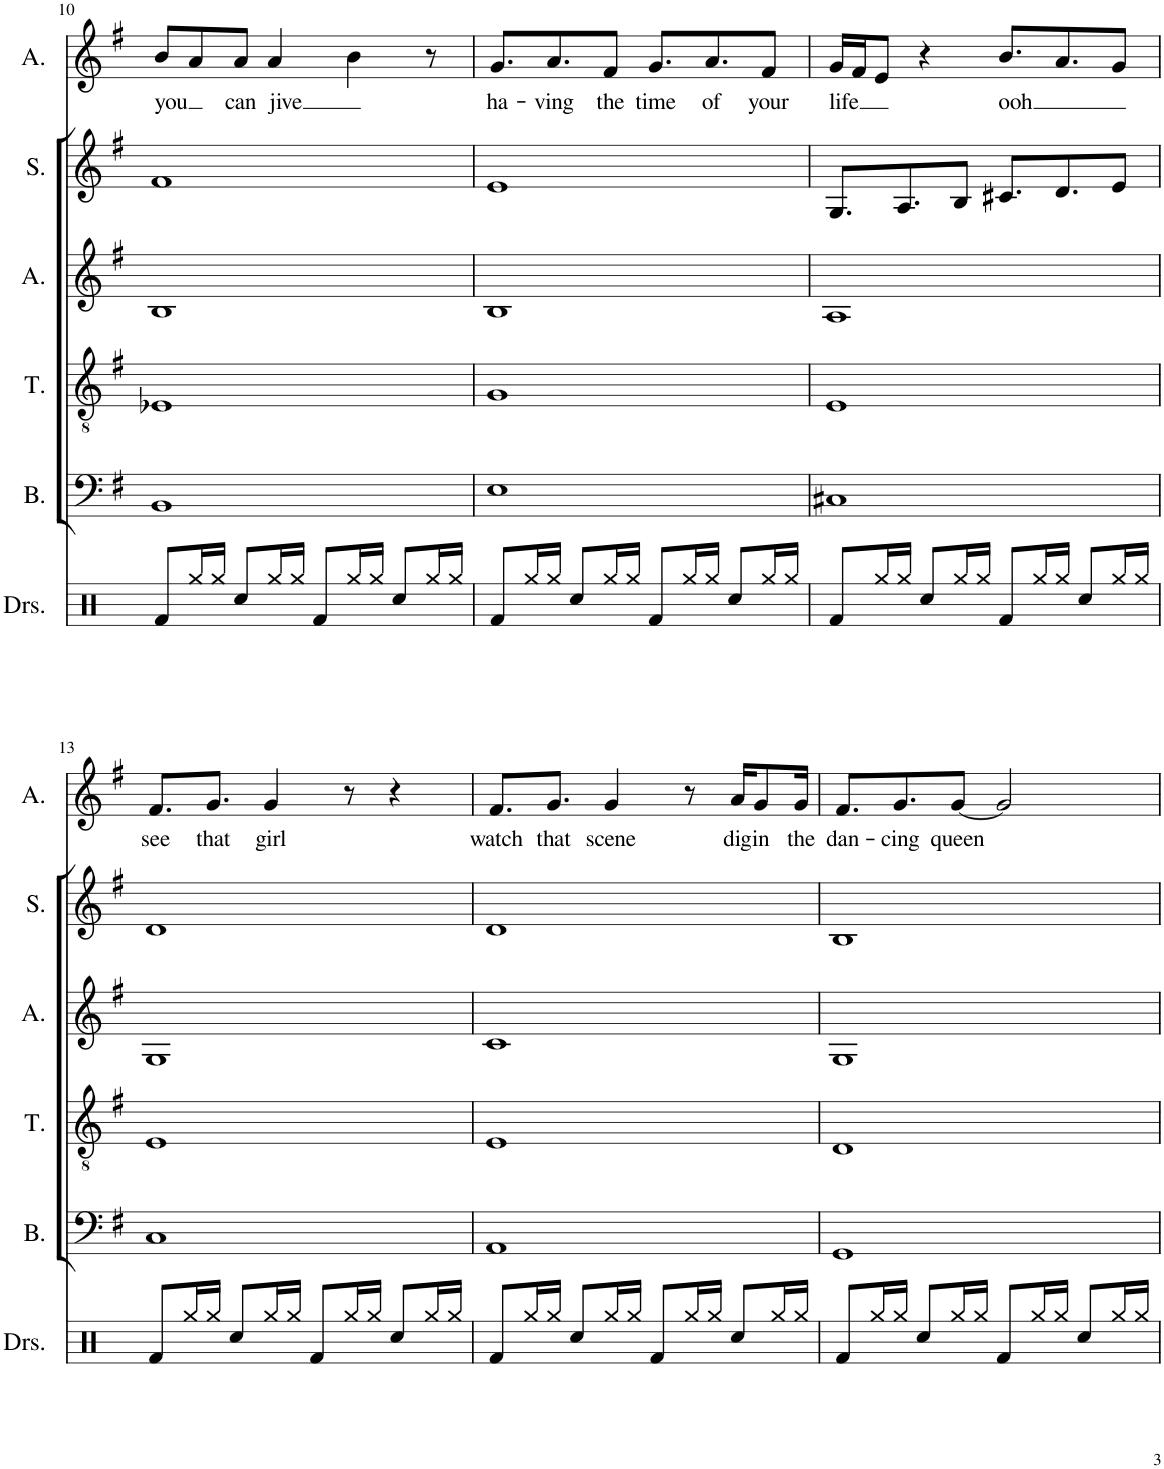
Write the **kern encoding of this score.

**kern	**kern	**kern	**kern	**kern	**kern	**text
*part6	*part5	*part4	*part3	*part2	*part1	*part1
*staff6	*staff5	*staff4	*staff3	*staff2	*staff1	*staff1
*I"Drumset	*I"Bass	*I"Tenor	*I"Alto	*I"Soprano	*I"Alto	*
*I'Drs.	*I'B.	*I'T.	*I'A.	*I'S.	*I'A.	*
!!LO:PB:g=z
*clefX	*clefF4	*clefGv2	*clefG2	*clefG2	*clefG2	*
*k[]	*k[f#]	*k[f#]	*k[f#]	*k[f#]	*k[f#]	*
*M4/4	*M4/4	*M4/4	*M4/4	*M4/4	*M4/4	*
=10	=10	=10	=10	=10	=10	=10
!	!	!	!	!	!	!LO:LY:b
8Rf/L	1BB	1E-X	1B	1f#	8b/L	you
16Rgg/L	.	.	.	.	8a/	.
16Rgg/JJ	.	.	.	.	.	.
!	!	!	!	!	!	!LO:LY:b
8Rcc/L	.	.	.	.	8a/J	can
!	!	!	!	!	!	!LO:LY:b
16Rgg/L	.	.	.	.	4a/	jive
16Rgg/JJ	.	.	.	.	.	.
8Rf/L	.	.	.	.	.	.
16Rgg/L	.	.	.	.	4b\	.
16Rgg/JJ	.	.	.	.	.	.
8Rcc/L	.	.	.	.	.	.
16Rgg/L	.	.	.	.	8r	.
16Rgg/JJ	.	.	.	.	.	.
=11	=11	=11	=11	=11	=11	=11
!	!	!	!	!	!	!LO:LY:b
8Rf/L	1E	1G	1B	1e	8.g/L	ha-
16Rgg/L	.	.	.	.	.	.
!	!	!	!	!	!	!LO:LY:b
16Rgg/JJ	.	.	.	.	8.a/	-ving
8Rcc/L	.	.	.	.	.	.
!	!	!	!	!	!	!LO:LY:b
16Rgg/L	.	.	.	.	8f#/J	the
16Rgg/JJ	.	.	.	.	.	.
!	!	!	!	!	!	!LO:LY:b
8Rf/L	.	.	.	.	8.g/L	time
16Rgg/L	.	.	.	.	.	.
!	!	!	!	!	!	!LO:LY:b
16Rgg/JJ	.	.	.	.	8.a/	of
8Rcc/L	.	.	.	.	.	.
!	!	!	!	!	!	!LO:LY:b
16Rgg/L	.	.	.	.	8f#/J	your
16Rgg/JJ	.	.	.	.	.	.
=12	=12	=12	=12	=12	=12	=12
!	!	!	!	!	!	!LO:LY:b
8Rf/L	1C#X	1E	1A	8.G/L	16g/LL	life
.	.	.	.	.	16f#/J	.
16Rgg/L	.	.	.	.	8e/J	.
16Rgg/JJ	.	.	.	8.A/	.	.
8Rcc/L	.	.	.	.	4r	.
16Rgg/L	.	.	.	8B/J	.	.
16Rgg/JJ	.	.	.	.	.	.
!	!	!	!	!	!	!LO:LY:b
8Rf/L	.	.	.	8.c#X/L	8.b/L	ooh
16Rgg/L	.	.	.	.	.	.
16Rgg/JJ	.	.	.	8.d/	8.a/	.
8Rcc/L	.	.	.	.	.	.
16Rgg/L	.	.	.	8e/J	8g/J	.
16Rgg/JJ	.	.	.	.	.	.
!!LO:LB:g=z
=13	=13	=13	=13	=13	=13	=13
!	!	!	!	!	!	!LO:LY:b
8Rf/L	1C	1E	1G	1d	8.f#/L	see
16Rgg/L	.	.	.	.	.	.
!	!	!	!	!	!	!LO:LY:b
16Rgg/JJ	.	.	.	.	8.g/J	that
8Rcc/L	.	.	.	.	.	.
!	!	!	!	!	!	!LO:LY:b
16Rgg/L	.	.	.	.	4g/	girl
16Rgg/JJ	.	.	.	.	.	.
8Rf/L	.	.	.	.	.	.
16Rgg/L	.	.	.	.	8r	.
16Rgg/JJ	.	.	.	.	.	.
8Rcc/L	.	.	.	.	4r	.
16Rgg/L	.	.	.	.	.	.
16Rgg/JJ	.	.	.	.	.	.
=14	=14	=14	=14	=14	=14	=14
!	!	!	!	!	!	!LO:LY:b
8Rf/L	1AA	1E	1c	1d	8.f#/L	watch
16Rgg/L	.	.	.	.	.	.
!	!	!	!	!	!	!LO:LY:b
16Rgg/JJ	.	.	.	.	8.g/J	that
8Rcc/L	.	.	.	.	.	.
!	!	!	!	!	!	!LO:LY:b
16Rgg/L	.	.	.	.	4g/	scene
16Rgg/JJ	.	.	.	.	.	.
8Rf/L	.	.	.	.	.	.
16Rgg/L	.	.	.	.	8r	.
16Rgg/JJ	.	.	.	.	.	.
!	!	!	!	!	!	!LO:LY:b
8Rcc/L	.	.	.	.	16a/KL	dig
!	!	!	!	!	!	!LO:LY:b
.	.	.	.	.	8g/	in
16Rgg/L	.	.	.	.	.	.
!	!	!	!	!	!	!LO:LY:b
16Rgg/JJ	.	.	.	.	16g/Jk	the
=15	=15	=15	=15	=15	=15	=15
!	!	!	!	!	!	!LO:LY:b
8Rf/L	1GG	1D	1G	1B	8.f#/L	dan-
16Rgg/L	.	.	.	.	.	.
!	!	!	!	!	!	!LO:LY:b
16Rgg/JJ	.	.	.	.	8.g/	-cing
8Rcc/L	.	.	.	.	.	.
!	!	!	!	!	!	!LO:LY:b
16Rgg/L	.	.	.	.	[8g/J	queen
16Rgg/JJ	.	.	.	.	.	.
8Rf/L	.	.	.	.	2g/]	.
16Rgg/L	.	.	.	.	.	.
16Rgg/JJ	.	.	.	.	.	.
8Rcc/L	.	.	.	.	.	.
16Rgg/L	.	.	.	.	.	.
16Rgg/JJ	.	.	.	.	.	.
=	=	=	=	=	=	=
*-	*-	*-	*-	*-	*-	*-
